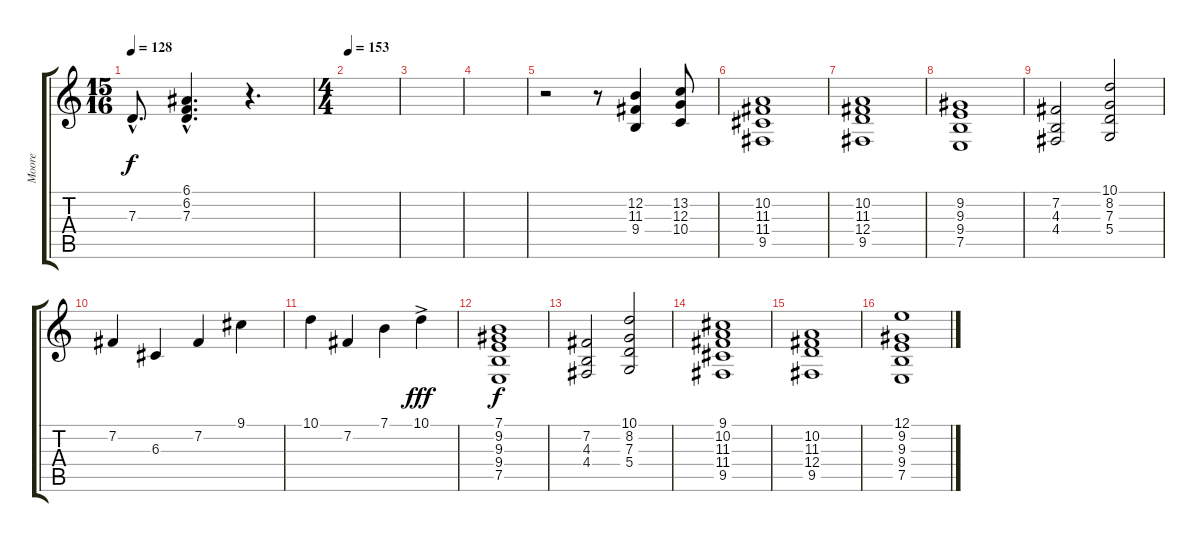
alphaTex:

\track ("Moore" "Moore") {instrument stringensemble1}
\staff {score tabs}
\tuning (E4 B3 G3 D3 A2 E2) {hide}
\ts (15 16)
\tempo 128
\clef g2
\ks c
7.3{hac}.8{d dy f} (6.1{hac} 6.2{hac} 7.3{hac}).4{d} r.4{d} |
\ts (4 4)
\tempo 153
|
|
|
r.2 r.8 (12.2 11.3 9.4).4 (13.2 12.3 10.4).8 |
(10.2 11.3 11.4 9.5).1 |
(10.2 11.3 12.4 9.5).1 |
(9.2 9.3 9.4 7.5).1 |
(7.2 4.3 4.4).2 (10.1 8.2 7.3 5.4).2 |
7.2.4 6.3.4 7.2.4 9.1.4 |
10.1.4 7.2.4 7.1.4 10.1{ac}.4{dy fff} |
(7.1 9.2 9.3 9.4 7.5).1{dy f} |
(7.2 4.3 4.4).2 (10.1 8.2 7.3 5.4).2 |
(9.1 10.2 11.3 11.4 9.5).1 |
(10.2 11.3 12.4 9.5).1 |
(12.1 9.2 9.3 9.4 7.5).1
